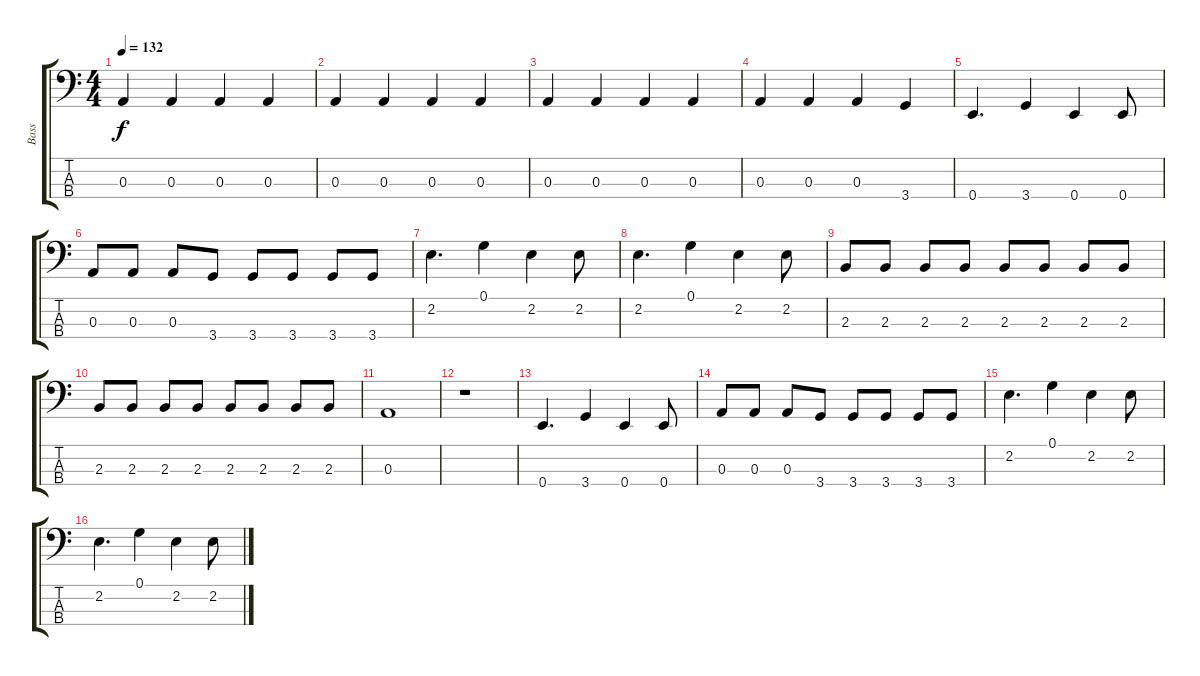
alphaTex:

\track ("Bass" "Bass") {instrument electricbassfinger}
\staff {score tabs}
\tuning (G2 D2 A1 E1) {hide}
\ts (4 4)
\tempo 132
\clef f4
\ks c
0.3.4{dy f} 0.3.4 0.3.4 0.3.4 |
0.3.4 0.3.4 0.3.4 0.3.4 |
0.3.4 0.3.4 0.3.4 0.3.4 |
0.3.4 0.3.4 0.3.4 3.4.4 |
0.4.4{d} 3.4.4 0.4.4 0.4.8 |
0.3.8 0.3.8 0.3.8 3.4.8 3.4.8 3.4.8 3.4.8 3.4.8 |
2.2.4{d} 0.1.4 2.2.4 2.2.8 |
2.2.4{d} 0.1.4 2.2.4 2.2.8 |
2.3.8 2.3.8 2.3.8 2.3.8 2.3.8 2.3.8 2.3.8 2.3.8 |
2.3.8 2.3.8 2.3.8 2.3.8 2.3.8 2.3.8 2.3.8 2.3.8 |
0.3.1 |
r.1 |
0.4.4{d} 3.4.4 0.4.4 0.4.8 |
0.3.8 0.3.8 0.3.8 3.4.8 3.4.8 3.4.8 3.4.8 3.4.8 |
2.2.4{d} 0.1.4 2.2.4 2.2.8 |
2.2.4{d} 0.1.4 2.2.4 2.2.8
